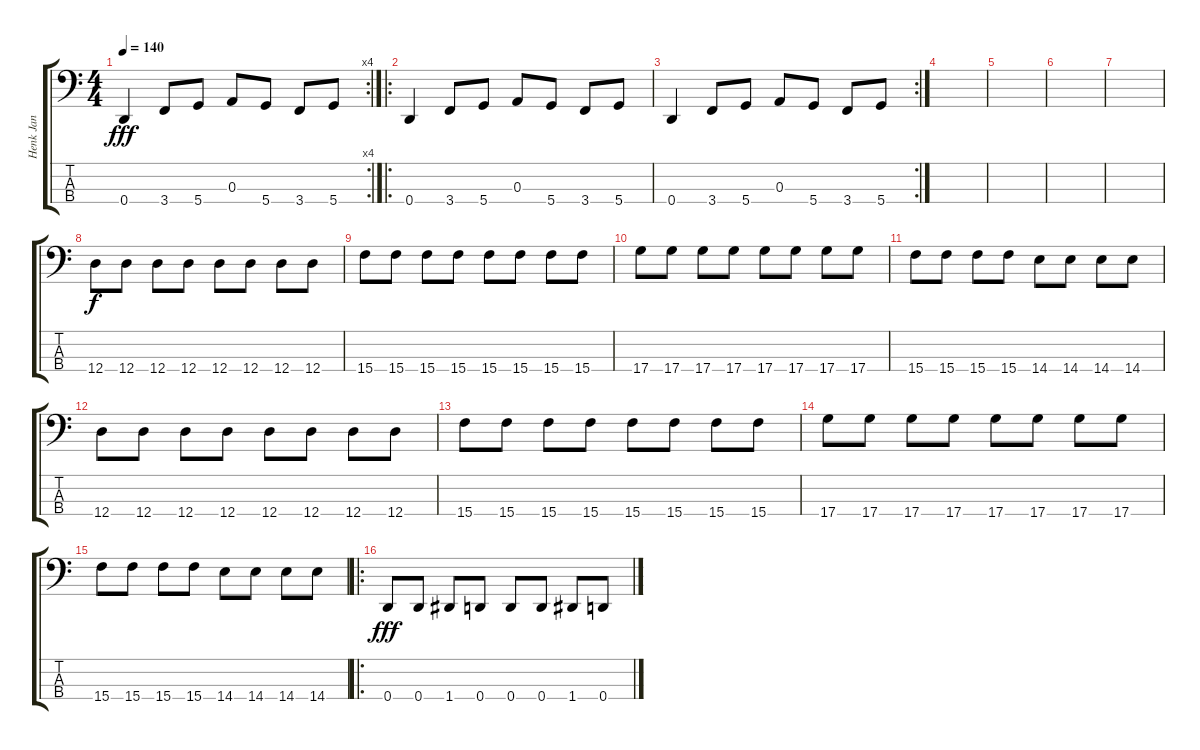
\track ("Henk Jan" "Henk Jan") {instrument electricbassfinger}
\staff {score tabs}
\tuning (G2 D2 A1 D1) {hide}
\rc 4
\ts (4 4)
\tempo 140
\clef f4
\ks c
0.4.4{dy fff} 3.4.8 5.4.8 0.3.8 5.4.8 3.4.8 5.4.8 |
\ro
0.4.4 3.4.8 5.4.8 0.3.8 5.4.8 3.4.8 5.4.8 |
\rc 2
0.4.4 3.4.8 5.4.8 0.3.8 5.4.8 3.4.8 5.4.8 |
|
|
|
|
12.4.8{dy f} 12.4.8 12.4.8 12.4.8 12.4.8 12.4.8 12.4.8 12.4.8 |
15.4.8 15.4.8 15.4.8 15.4.8 15.4.8 15.4.8 15.4.8 15.4.8 |
17.4.8 17.4.8 17.4.8 17.4.8 17.4.8 17.4.8 17.4.8 17.4.8 |
15.4.8 15.4.8 15.4.8 15.4.8 14.4.8 14.4.8 14.4.8 14.4.8 |
12.4.8 12.4.8 12.4.8 12.4.8 12.4.8 12.4.8 12.4.8 12.4.8 |
15.4.8 15.4.8 15.4.8 15.4.8 15.4.8 15.4.8 15.4.8 15.4.8 |
17.4.8 17.4.8 17.4.8 17.4.8 17.4.8 17.4.8 17.4.8 17.4.8 |
15.4.8 15.4.8 15.4.8 15.4.8 14.4.8 14.4.8 14.4.8 14.4.8 |
\ro
0.4.8{dy fff} 0.4.8 1.4.8 0.4.8 0.4.8 0.4.8 1.4.8 0.4.8
